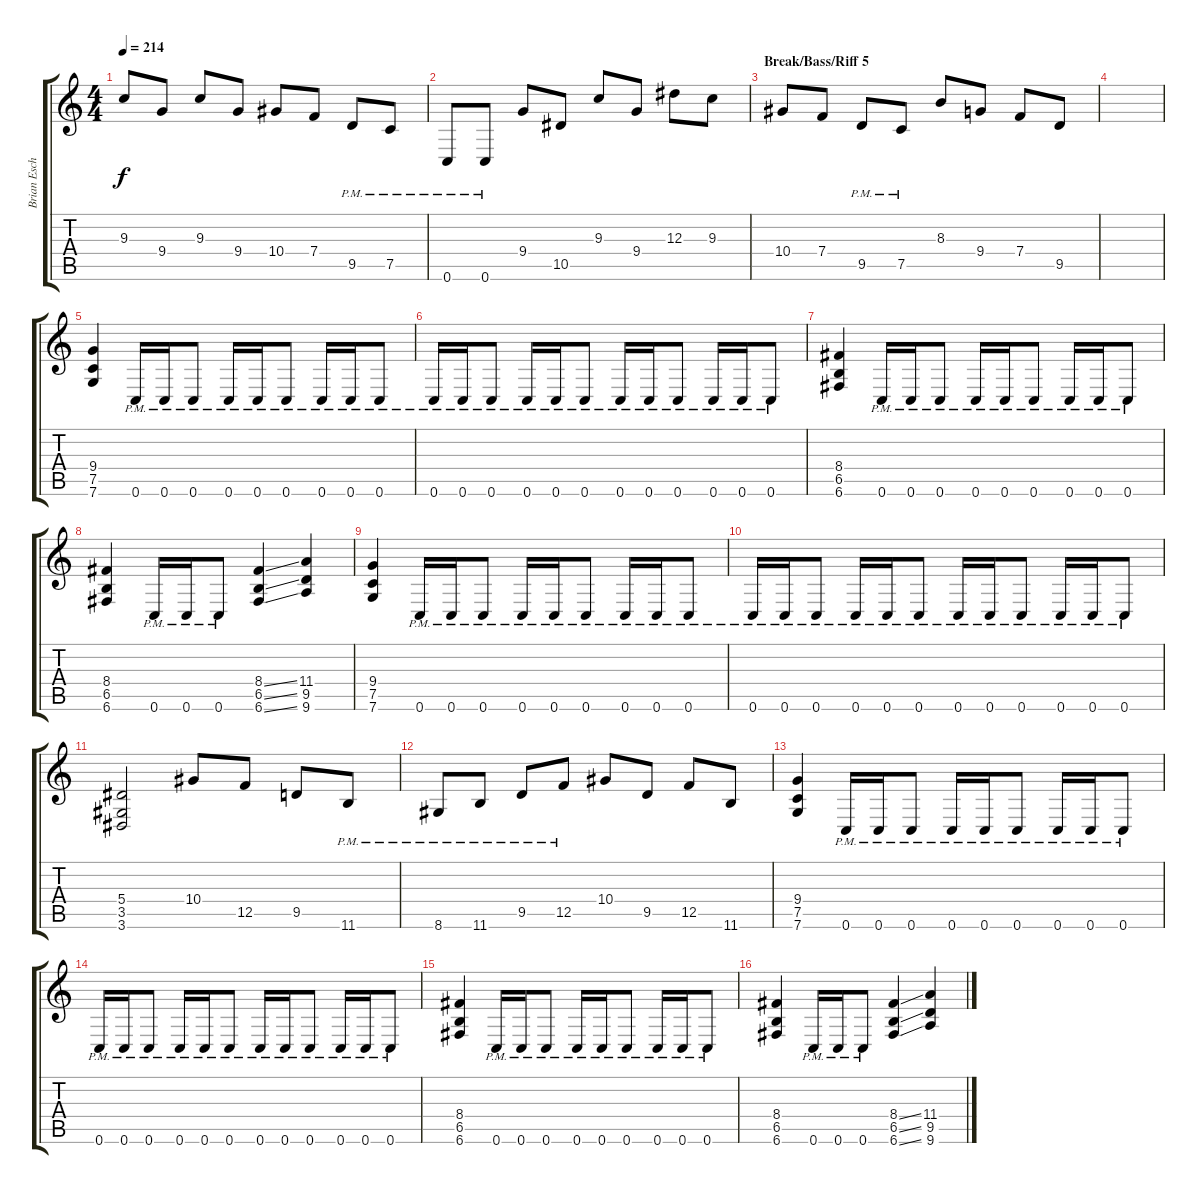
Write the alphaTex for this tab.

\track ("Brian Eschbach (Guitar)" "Brian Esch") {instrument distortionguitar}
\staff {score tabs}
\tuning (C4 G3 Eb3 Bb2 F2 C2) {hide}
\ts (4 4)
\tempo 214
\clef g2
\ks c
9.3.8{dy f} 9.4.8 9.3.8 9.4.8 10.4.8 7.4.8 9.5{pm}.8 7.5{pm}.8 |
0.6{pm}.8 0.6{pm}.8 9.4.8 10.5.8 9.3.8 9.4.8 12.3.8 9.3.8 |
\section ("" "Break/Bass/Riff 5")
10.4.8 7.4.8 9.5{pm}.8 7.5{pm}.8 8.3.8 9.4.8 7.4.8 9.5.8 |
|
(9.4 7.5 7.6).4 0.6{pm}.16 0.6{pm}.16 0.6{pm}.8 0.6{pm}.16 0.6{pm}.16 0.6{pm}.8 0.6{pm}.16 0.6{pm}.16 0.6{pm}.8 |
0.6{pm}.16 0.6{pm}.16 0.6{pm}.8 0.6{pm}.16 0.6{pm}.16 0.6{pm}.8 0.6{pm}.16 0.6{pm}.16 0.6{pm}.8 0.6{pm}.16 0.6{pm}.16 0.6{pm}.8 |
(8.4 6.5 6.6).4 0.6{pm}.16 0.6{pm}.16 0.6{pm}.8 0.6{pm}.16 0.6{pm}.16 0.6{pm}.8 0.6{pm}.16 0.6{pm}.16 0.6{pm}.8 |
(8.4 6.5 6.6).4 0.6{pm}.16 0.6{pm}.16 0.6{pm}.8 (8.4{ss} 6.5{ss} 6.6{ss}).4 (11.4 9.5 9.6).4 |
(9.4 7.5 7.6).4 0.6{pm}.16 0.6{pm}.16 0.6{pm}.8 0.6{pm}.16 0.6{pm}.16 0.6{pm}.8 0.6{pm}.16 0.6{pm}.16 0.6{pm}.8 |
0.6{pm}.16 0.6{pm}.16 0.6{pm}.8 0.6{pm}.16 0.6{pm}.16 0.6{pm}.8 0.6{pm}.16 0.6{pm}.16 0.6{pm}.8 0.6{pm}.16 0.6{pm}.16 0.6{pm}.8 |
(5.4 3.5 3.6).2 10.4.8 12.5.8 9.5.8 11.6{pm}.8 |
8.6{pm}.8 11.6{pm}.8 9.5{pm}.8 12.5{pm}.8 10.4.8 9.5.8 12.5.8 11.6.8 |
(9.4 7.5 7.6).4 0.6{pm}.16 0.6{pm}.16 0.6{pm}.8 0.6{pm}.16 0.6{pm}.16 0.6{pm}.8 0.6{pm}.16 0.6{pm}.16 0.6{pm}.8 |
0.6{pm}.16 0.6{pm}.16 0.6{pm}.8 0.6{pm}.16 0.6{pm}.16 0.6{pm}.8 0.6{pm}.16 0.6{pm}.16 0.6{pm}.8 0.6{pm}.16 0.6{pm}.16 0.6{pm}.8 |
(8.4 6.5 6.6).4 0.6{pm}.16 0.6{pm}.16 0.6{pm}.8 0.6{pm}.16 0.6{pm}.16 0.6{pm}.8 0.6{pm}.16 0.6{pm}.16 0.6{pm}.8 |
(8.4 6.5 6.6).4 0.6{pm}.16 0.6{pm}.16 0.6{pm}.8 (8.4{ss} 6.5{ss} 6.6{ss}).4 (11.4 9.5 9.6).4
